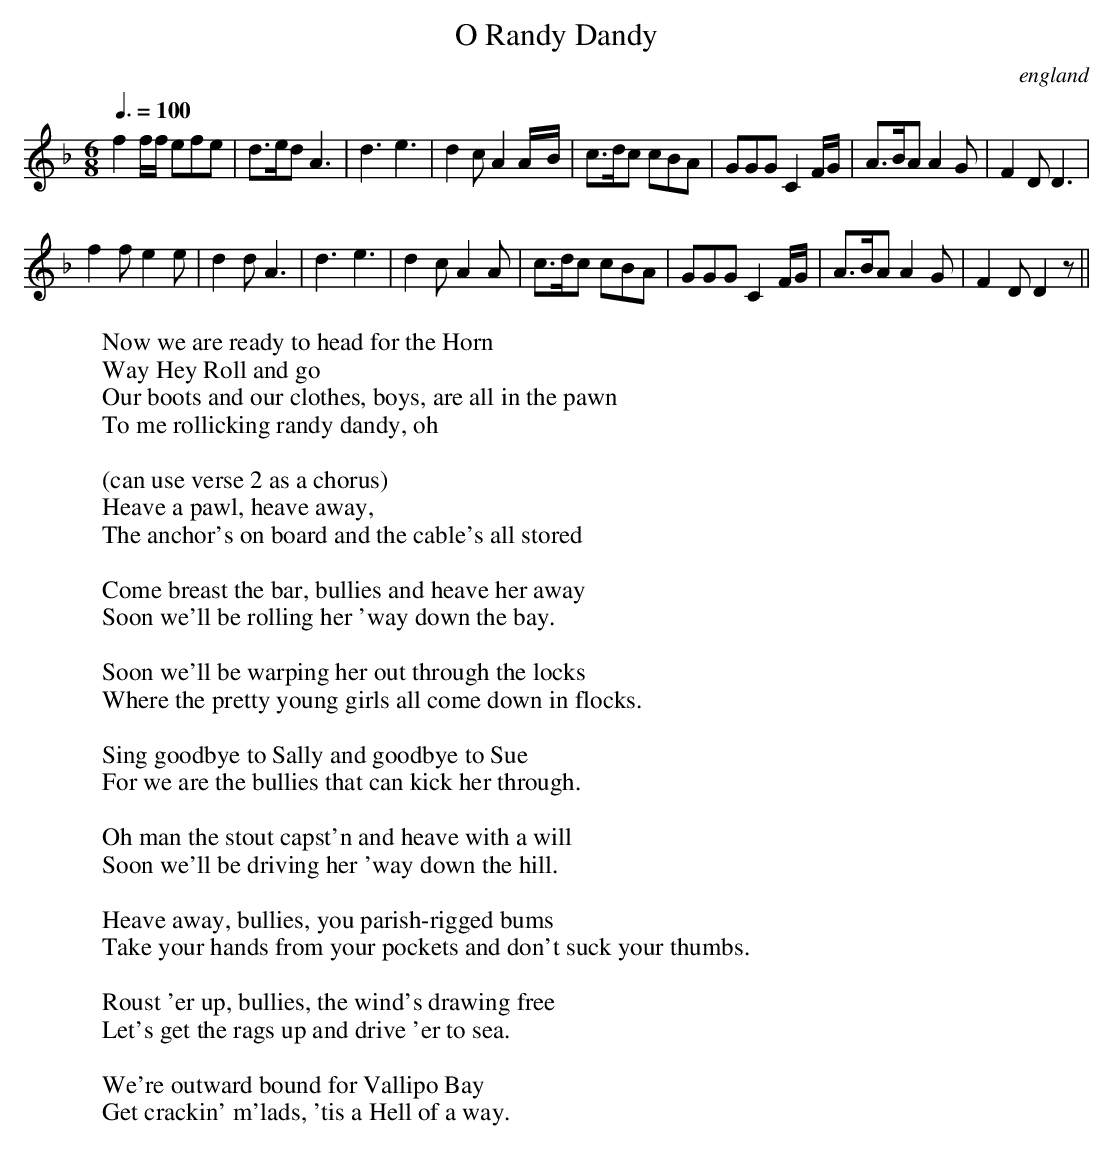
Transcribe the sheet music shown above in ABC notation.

X:1
T:Randy Dandy, O
O:england
M:6/8
L:1/8
Q:3/8=100
W:Now we are ready to head for the Horn
W:Way Hey Roll and go
W:Our boots and our clothes, boys, are all in the pawn
W:To me rollicking randy dandy, oh
W:
W:(can use verse 2 as a chorus)
W:Heave a pawl, heave away,
W:The anchor's on board and the cable's all stored
W:
W:Come breast the bar, bullies and heave her away
W:Soon we'll be rolling her 'way down the bay.
W:
W:Soon we'll be warping her out through the locks
W:Where the pretty young girls all come down in flocks.
W:
W:Sing goodbye to Sally and goodbye to Sue
W:For we are the bullies that can kick her through.
W:
W:Oh man the stout capst'n and heave with a will
W:Soon we'll be driving her 'way down the hill.
W:
W:Heave away, bullies, you parish-rigged bums
W:Take your hands from your pockets and don't suck your thumbs.
W:
W:Roust 'er up, bullies, the wind's drawing free
W:Let's get the rags up and drive 'er to sea.
W:
W:We're outward bound for Vallipo Bay
W:Get crackin' m'lads, 'tis a Hell of a way.
K:F
f2f/f/ efe|d3/2e/d A3|d3 e3|d2c A2A/-B/|\
c3/2d/c cBA|GGG C2F/G/|A3/2B/A A2G|F2D D3|
f2f e2e|d2d A3|d3 e3|d2c A2A|\
c3/2d/c cBA|GGG C2F/G/|A3/2B/A A2G|F2D D2z||
